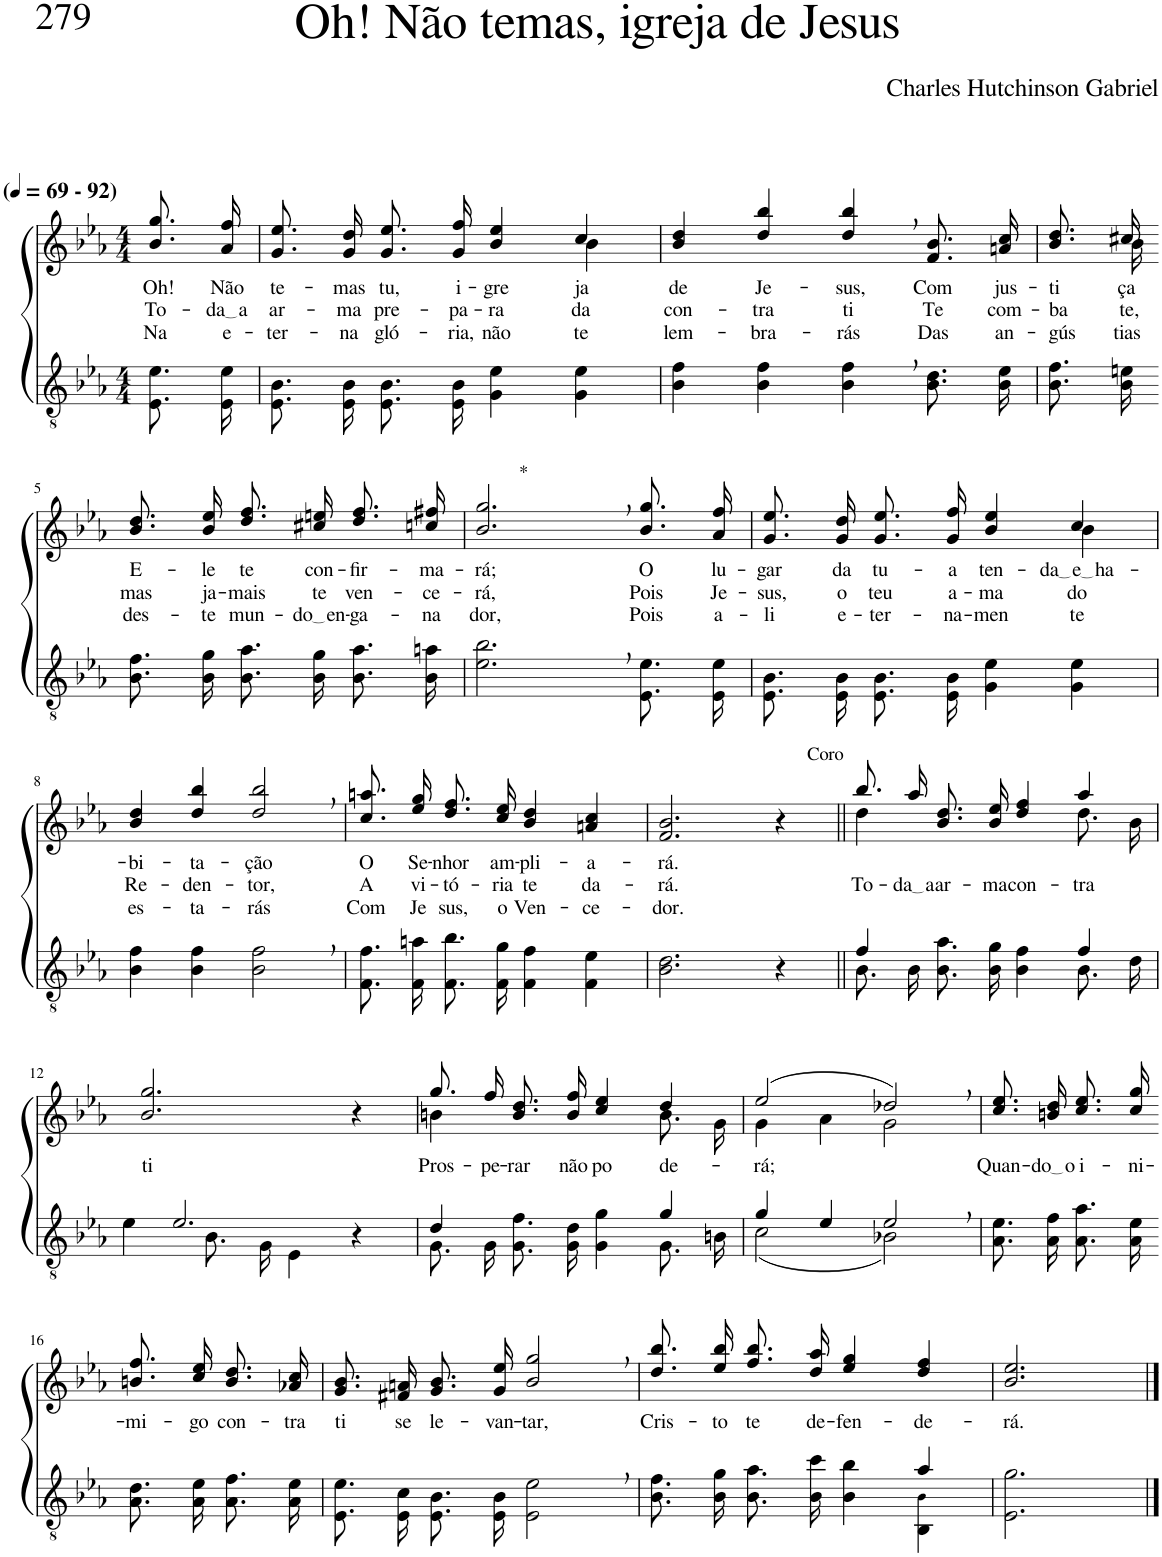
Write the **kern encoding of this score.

**kern	**kern	**text	**text	**text
*part2	*part1	*part1	*part1	*part1
*staff2	*staff1	*staff1	*staff1	*staff1
*I"Parte III e IV	*I"Parte I e II	*	*	*
*clefGv2	*clefG2	*	*	*
*Trd4c7	*Trd4c7	*	*	*
*k[b-e-a-]	*k[b-e-a-]	*	*	*
*M4/4	*M4/4	*	*	*
*MM69	*MM69	*	*	*
=1	=1	=1	=1	=1
!	!LO:TX:a:B:t=(	!	!	!
!	!LO:TX:a:B:t=- 92)	!	!	!
!	!	!LO:LY:b	!LO:LY:b	!LO:LY:b
8.E-/ 8.e-/L	8.b-\ 8.gg\L	Oh!	To-	Na
!	!	!LO:LY:b	!LO:LY:b	!LO:LY:b
16E-/ 16e-/Jk	16a-\ 16ff\Jk	Não	da a	e-
=2	=2	=2	=2	=2
!	!	!LO:LY:b	!LO:LY:b	!LO:LY:b
*	*^	*	*	*
8.E-/ 8.B-/L	8.g\ 8.ee-\L	2.ryy	te-	ar-	-ter-
!	!	!	!LO:LY:b	!LO:LY:b	!LO:LY:b
16E-/ 16B-/Jk	16g\ 16dd\Jk	.	-mas	-ma	-na
!	!	!	!LO:LY:b	!LO:LY:b	!LO:LY:b
8.E-/ 8.B-/L	8.g\ 8.ee-\L	.	tu,	pre-	gló-
!	!	!	!LO:LY:b	!LO:LY:b	!LO:LY:b
16E-/ 16B-/Jk	16g\ 16ff\Jk	.	i-	-pa-	-ria,
!	!	!	!LO:LY:b	!LO:LY:b	!LO:LY:b
4G\ 4e-\	4b-/ 4ee-/	.	-gre-	-ra-	não
!	!	!	!LO:LY:b	!LO:LY:b	!LO:LY:b
4G\ 4e-\	4cc/	4b-\	-ja	-da	te
=3	=3	=3	=3	=3	=3
!	!	!	!LO:LY:b	!LO:LY:b	!LO:LY:b
*	*v	*v	*	*	*
4B-\ 4f\	4b-/ 4dd/	de	con-	lem-
!	!	!LO:LY:b	!LO:LY:b	!LO:LY:b
4B-\ 4f\	4dd/ 4bb-/	Je-	-tra	-bra-
!	!	!LO:LY:b	!LO:LY:b	!LO:LY:b
4B-\, 4f\,	4dd/, 4bb-/,	-sus,	ti	-rás
!	!	!LO:LY:b	!LO:LY:b	!LO:LY:b
8.B-\ 8.d\L	8.f/ 8.b-/L	Com	Te	Das
!	!	!LO:LY:b	!LO:LY:b	!LO:LY:b
16B-\ 16e-\Jk	16an/ 16cc/Jk	jus-	com-	an-
=4	=4	=4	=4	=4
!	!	!LO:LY:b	!LO:LY:b	!LO:LY:b
*	*^	*	*	*
8.B-\ 8.f\L	8.b-\ 8.dd\L	8.ryy	-ti-	-ba-	-gús-
!	!	!	!LO:LY:b	!LO:LY:b	!LO:LY:b
16B-\ 16en\Jk	16cc#X\Jk	16b-\	ça	-te,	-tias
!!LO:LB:g=z
=5-	=5-	=5-	=5-	=5-	=5-
!	!	!	!LO:LY:b	!LO:LY:b	!LO:LY:b
*	*v	*v	*	*	*
8.B-\ 8.f\L	8.b-\ 8.dd\L	E-	mas	des-
!	!	!LO:LY:b	!LO:LY:b	!LO:LY:b
16B-\ 16g\Jk	16b-\ 16ee-\Jk	-le	ja-	-te
!	!	!LO:LY:b	!LO:LY:b	!LO:LY:b
8.B-\ 8.a-\L	8.dd\ 8.ff\L	te	-mais	mun-
!	!	!LO:LY:b	!LO:LY:b	!LO:LY:b
16B-\ 16g\Jk	16cc#X\ 16een\Jk	con-	te	do en
!	!	!LO:LY:b	!LO:LY:b	!LO:LY:b
8.B-\ 8.a-\L	8.dd\ 8.ff\L	-fir-	ven-	-ga-
!	!	!LO:LY:b	!LO:LY:b	!LO:LY:b
16B-\ 16an\Jk	16ccn\ 16ff#X\Jk	-ma-	-ce-	-na
=6	=6	=6	=6	=6
!	!LO:TX:a:t=*	!	!	!
!	!	!LO:LY:b	!LO:LY:b	!LO:LY:b
2.e-\, 2.b-\,	2.b-/, 2.gg/,	-rá;	-rá,	dor,
!	!	!LO:LY:b	!LO:LY:b	!LO:LY:b
8.E-/ 8.e-/L	8.b-\ 8.gg\L	O	Pois	Pois
!	!	!LO:LY:b	!LO:LY:b	!LO:LY:b
16E-/ 16e-/Jk	16a-\ 16ff\Jk	lu-	Je-	a-
=7	=7	=7	=7	=7
!	!	!LO:LY:b	!LO:LY:b	!LO:LY:b
*	*^	*	*	*
8.E-/ 8.B-/L	8.g\ 8.ee-\L	2.ryy	-gar	-sus,	-li
!	!	!	!LO:LY:b	!LO:LY:b	!LO:LY:b
16E-/ 16B-/Jk	16g\ 16dd\Jk	.	da	o	e-
!	!	!	!LO:LY:b	!LO:LY:b	!LO:LY:b
8.E-/ 8.B-/L	8.g\ 8.ee-\L	.	tu-	teu	-ter-
!	!	!	!LO:LY:b	!LO:LY:b	!LO:LY:b
16E-/ 16B-/Jk	16g\ 16ff\Jk	.	-a	a-	-na-
!	!	!	!LO:LY:b	!LO:LY:b	!LO:LY:b
4G\ 4e-\	4b-/ 4ee-/	.	ten-	-ma-	-men-
!	!	!	!LO:LY:b	!	!
!	!	!	!	!LO:LY:b	!LO:LY:b
4G\ 4e-\	4cc/	4b-\	.	-do	-te
!!LO:LB:g=z
=8	=8	=8	=8	=8	=8
!	!	!	!LO:LY:b	!LO:LY:b	!LO:LY:b
*	*v	*v	*	*	*
4B-\ 4f\	4b-/ 4dd/	-bi-	Re-	es-
!	!	!LO:LY:b	!LO:LY:b	!LO:LY:b
4B-\ 4f\	4dd/ 4bb-/	-ta-	-den-	-ta-
!	!	!LO:LY:b	!LO:LY:b	!LO:LY:b
2B-\, 2f\,	2dd/, 2bb-/,	-ção	-tor,	-rás
=9	=9	=9	=9	=9
!	!	!LO:LY:b	!LO:LY:b	!LO:LY:b
8.F\ 8.f\L	8.cc\ 8.aan\L	O	A	Com
!	!	!LO:LY:b	!LO:LY:b	!LO:LY:b
16F\ 16an\Jk	16ee-\ 16gg\Jk	Se-	vi-	Je
!	!	!LO:LY:b	!LO:LY:b	!LO:LY:b
8.F\ 8.b-\L	8.dd\ 8.ff\L	-nhor	-tó-	sus,
!	!	!LO:LY:b	!LO:LY:b	!LO:LY:b
16F\ 16g\Jk	16cc\ 16ee-\Jk	am-	-ria	o
!	!	!LO:LY:b	!LO:LY:b	!LO:LY:b
4F\ 4f\	4b-/ 4dd/	-pli-	te	Ven-
!	!	!LO:LY:b	!LO:LY:b	!LO:LY:b
4F\ 4e-\	4an/ 4cc/	-a-	da-	-ce-
=10	=10	=10	=10	=10
!	!	!LO:LY:b	!LO:LY:b	!LO:LY:b
2.B-\ 2.d\	2.f/ 2.b-/	-rá.	-rá.	-dor.
!	!LO:TX:a:t=Coro	!	!	!
4r	4r	.	.	.
=11||	=11||	=11||	=11||	=11||
*^	*^	*	*	*
!	!	!	!	!	!LO:LY:b	!
4f/	8.B-\L	8.bb-/L	4dd\	.	To-	.
!	!	!	!	!	!LO:LY:b	!
.	16B-\Jk	16aa-/Jk	.	.	da a	.
!	!	!	!	!	!LO:LY:b	!
2ryy	8.B-\ 8.a-\L	8.b-\ 8.dd\L	2ryy	.	ar-	.
!	!	!	!	!	!LO:LY:b	!
.	16B-\ 16g\Jk	16b-\ 16ee-\Jk	.	.	-ma	.
!	!	!	!	!	!LO:LY:b	!
.	4B-\ 4f\	4dd/ 4ff/	.	.	con-	.
!	!	!	!	!	!LO:LY:b	!
4f/	8.B-\L	4aa-/	8.dd\L	.	-tra	.
.	16d\Jk	.	16b-\Jk	.	.	.
!!LO:LB:g=z
=12	=12	=12	=12	=12	=12	=12
!	!	!	!	!LO:LY:b	!	!
*	*	*v	*v	*	*	*
2.e-/	4e-\	2.b-/ 2.gg/	ti	.	.
.	8.B-\L	.	.	.	.
.	16G\Jk	.	.	.	.
.	4E-\	.	.	.	.
4r	4ryy	4r	.	.	.
=13	=13	=13	=13	=13	=13
*	*	*^	*	*	*
!	!	!	!	!LO:LY:b	!	!
4d/	8.G\L	8.gg/L	4bn\	-Pros-	.	.
!	!	!	!	!LO:LY:b	!	!
.	16G\Jk	16ff/Jk	.	-pe-	.	.
!	!	!	!	!LO:LY:b	!	!
2ryy	8.G\ 8.f\L	8.b\ 8.dd\L	2ryy	-rar	.	.
!	!	!	!	!LO:LY:b	!	!
.	16G\ 16d\Jk	16b\ 16ff\Jk	.	não	.	.
!	!	!	!	!LO:LY:b	!	!
.	4G\ 4g\	4cc/ 4ee-/	.	po-	.	.
!	!	!	!	!LO:LY:b	!	!
4g/	8.G\L	4dd/	8.b\L	-de-	.	.
.	16Bn\Jk	.	16g\Jk	.	.	.
=14	=14	=14	=14	=14	=14	=14
!	!	!	!	!LO:LY:b	!	!
4g/	(2c\	(2ee-/	4g\	-rá;	.	.
4e-/	.	.	4a-\	.	.	.
2e-,/	2B-X\)	2dd-X,/)	2g\	.	.	.
=15	=15	=15	=15	=15	=15	=15
!	!	!	!	!LO:LY:b	!	!
*v	*v	*	*	*	*	*
*	*v	*v	*	*	*
8.A-\ 8.e-\L	8.cc\ 8.ee-\L	Quan-	.	.
!	!	!LO:LY:b	!	!
16A-\ 16f\Jk	16bn\ 16dd\Jk	do o	.	.
!	!	!LO:LY:b	!	!
8.A-\ 8.a-\L	8.cc\ 8.ee-\L	i-	.	.
!	!	!LO:LY:b	!	!
16A-\ 16e-\Jk	16cc\ 16gg\Jk	-ni-	.	.
!!LO:LB:g=z
=16-	=16-	=16-	=16-	=16-
!	!	!LO:LY:b	!	!
8.A-\ 8.d\L	8.bn\ 8.ff\L	-mi-	.	.
!	!	!LO:LY:b	!	!
16A-\ 16e-\Jk	16cc\ 16ee-\Jk	-go	.	.
!	!	!LO:LY:b	!	!
8.A-\ 8.f\L	8.b\ 8.dd\L	con-	.	.
!	!	!LO:LY:b	!	!
16A-\ 16e-\Jk	16a-X\ 16cc\Jk	-tra	.	.
=17	=17	=17	=17	=17
!	!	!LO:LY:b	!	!
8.E-/ 8.e-/L	8.g/ 8.b-/L	ti	.	.
!	!	!LO:LY:b	!	!
16E-/ 16c/Jk	16f#X/ 16an/Jk	se	.	.
!	!	!LO:LY:b	!	!
8.E-/ 8.B-/L	8.g\ 8.b-\L	le-	.	.
!	!	!LO:LY:b	!	!
16E-/ 16B-/Jk	16g\ 16ee-\Jk	-van-	.	.
!	!	!LO:LY:b	!	!
2E-\, 2e-\,	2b-/, 2gg/,	-tar,	.	.
=18	=18	=18	=18	=18
*^	*	*	*	*
!	!	!	!LO:LY:b	!	!
2.ryy	8.B-\ 8.f\L	8.dd\ 8.bb-\L	Cris-	.	.
!	!	!	!LO:LY:b	!	!
.	16B-\ 16g\Jk	16ee-\ 16bb-\Jk	-to	.	.
!	!	!	!LO:LY:b	!	!
.	8.B-\ 8.a-\L	8.ff\ 8.bb-\L	te	.	.
!	!	!	!LO:LY:b	!	!
.	16B-\ 16cc\Jk	16dd\ 16aa-\Jk	de-	.	.
!	!	!	!LO:LY:b	!	!
.	4B-\ 4b-\	4ee-/ 4gg/	-fen-	.	.
!	!	!	!LO:LY:b	!	!
4a-/	4BB-\ 4B-!\	4dd/ 4ff/	-de-	.	.
=19	=19	=19	=19	=19	=19
!	!	!	!LO:LY:b	!	!
*v	*v	*	*	*	*
2.E-\ 2.g\	2.b-/ 2.ee-/	-rá.	.	.
==	==	==	==	==
*-	*-	*-	*-	*-
